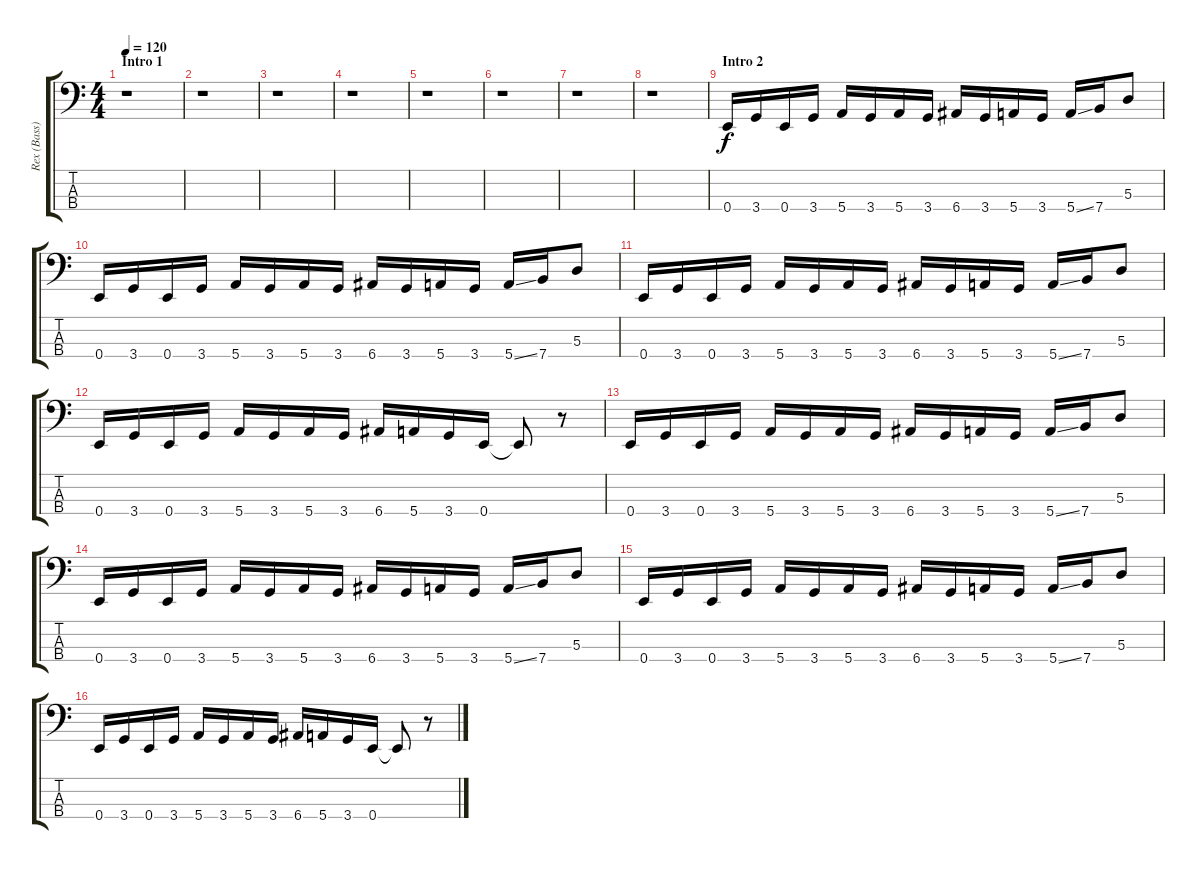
\track ("Rex (Bass)" "Rex (Bass)") {instrument electricbasspick}
\staff {score tabs}
\tuning (G2 D2 A1 E1) {hide}
\ts (4 4)
\section ("" "Intro 1")
\tempo 120
\clef f4
\ks c
r.1{dy f instrument electricbasspick} |
r.1 |
r.1 |
r.1 |
r.1 |
r.1 |
r.1 |
r.1 |
\section ("" "Intro 2")
0.4.16 3.4.16 0.4.16 3.4.16 5.4.16 3.4.16 5.4.16 3.4.16 6.4.16 3.4.16 5.4.16 3.4.16 5.4{ss}.16 7.4.16 5.3.8 |
0.4.16 3.4.16 0.4.16 3.4.16 5.4.16 3.4.16 5.4.16 3.4.16 6.4.16 3.4.16 5.4.16 3.4.16 5.4{ss}.16 7.4.16 5.3.8 |
0.4.16 3.4.16 0.4.16 3.4.16 5.4.16 3.4.16 5.4.16 3.4.16 6.4.16 3.4.16 5.4.16 3.4.16 5.4{ss}.16 7.4.16 5.3.8 |
0.4.16 3.4.16 0.4.16 3.4.16 5.4.16 3.4.16 5.4.16 3.4.16 6.4.16 5.4.16 3.4.16 0.4.16 0.4{t}.8 r.8 |
0.4.16 3.4.16 0.4.16 3.4.16 5.4.16 3.4.16 5.4.16 3.4.16 6.4.16 3.4.16 5.4.16 3.4.16 5.4{ss}.16 7.4.16 5.3.8 |
0.4.16 3.4.16 0.4.16 3.4.16 5.4.16 3.4.16 5.4.16 3.4.16 6.4.16 3.4.16 5.4.16 3.4.16 5.4{ss}.16 7.4.16 5.3.8 |
0.4.16 3.4.16 0.4.16 3.4.16 5.4.16 3.4.16 5.4.16 3.4.16 6.4.16 3.4.16 5.4.16 3.4.16 5.4{ss}.16 7.4.16 5.3.8 |
0.4.16 3.4.16 0.4.16 3.4.16 5.4.16 3.4.16 5.4.16 3.4.16 6.4.16 5.4.16 3.4.16 0.4.16 0.4{t}.8 r.8
